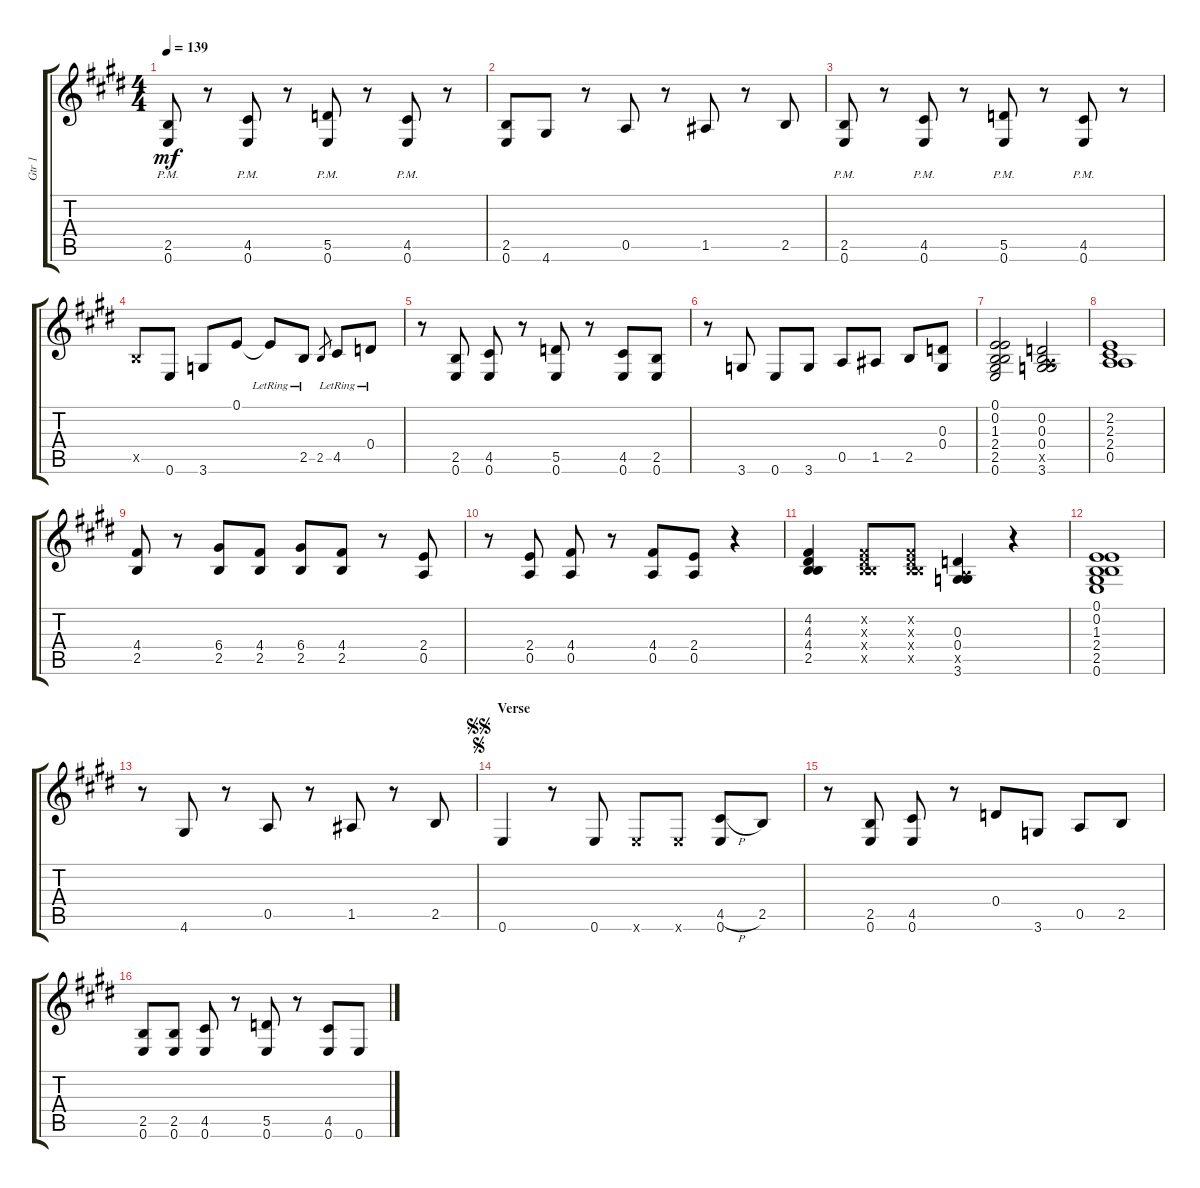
\track ("Gtr 1" "Gtr 1") {instrument acousticgrandpiano}
\staff {score tabs}
\tuning (E4 B3 G3 D4 A3 E3) {hide}
\ts (4 4)
\tempo 139
\clef g2
\ks e
(2.5{pm} 0.6{pm}).8{dy mf} r.8 (4.5{pm} 0.6{pm}).8 r.8 (5.5{pm} 0.6{pm}).8 r.8 (4.5{pm} 0.6{pm}).8 r.8 |
(2.5 0.6).8 4.6.8 r.8 0.5.8 r.8 1.5.8 r.8 2.5.8 |
(2.5{pm} 0.6{pm}).8 r.8 (4.5{pm} 0.6{pm}).8 r.8 (5.5{pm} 0.6{pm}).8 r.8 (4.5{pm} 0.6{pm}).8 r.8 |
2.5{x}.8 0.6.8 3.6.8 0.1.8 0.1{lr t}.8 2.5{lr}.8 2.5.8{gr} 4.5{lr}.8 0.4{lr}.8 |
r.8 (2.5 0.6).8 (4.5 0.6).8 r.8 (5.5 0.6).8 r.8 (4.5 0.6).8 (2.5 0.6).8 |
r.8 3.6.8 0.6.8 3.6.8 0.5.8 1.5.8 2.5.8 (0.3 0.4).8 |
(0.1 0.2 1.3 2.4 2.5 0.6).2 (0.2 0.3 0.4 0.5{x} 3.6).2 |
(2.2 2.3 2.4 0.5).1 |
(4.4 2.5).8 r.8 (6.4 2.5).8 (4.4 2.5).8 (6.4 2.5).8 (4.4 2.5).8 r.8 (2.4 0.5).8 |
r.8 (2.4 0.5).8 (4.4 0.5).8 r.8 (4.4 0.5).8 (2.4 0.5).8 r.4 |
(4.2 4.3 4.4 2.5).4 (4.2{x} 4.3{x} 4.4{x} 2.5{x}).8 (4.2{x} 4.3{x} 4.4{x} 2.5{x}).8 (0.3 0.4 0.5{x} 3.6).4 r.4 |
(0.1 0.2 1.3 2.4 2.5 0.6).1 |
r.8 4.6.8 r.8 0.5.8 r.8 1.5.8 r.8 2.5.8 |
\section ("" "Verse")
\jump segno
\jump segnosegno
0.6.4 r.8 0.6.8 0.6{x}.8 0.6{x}.8 (4.5{h} 0.6).8 2.5.8 |
r.8 (2.5 0.6).8 (4.5 0.6).8 r.8 0.4.8 3.6.8 0.5.8 2.5.8 |
(2.5 0.6).8 (2.5 0.6).8 (4.5 0.6).8 r.8 (5.5 0.6).8 r.8 (4.5 0.6).8 0.6.8
